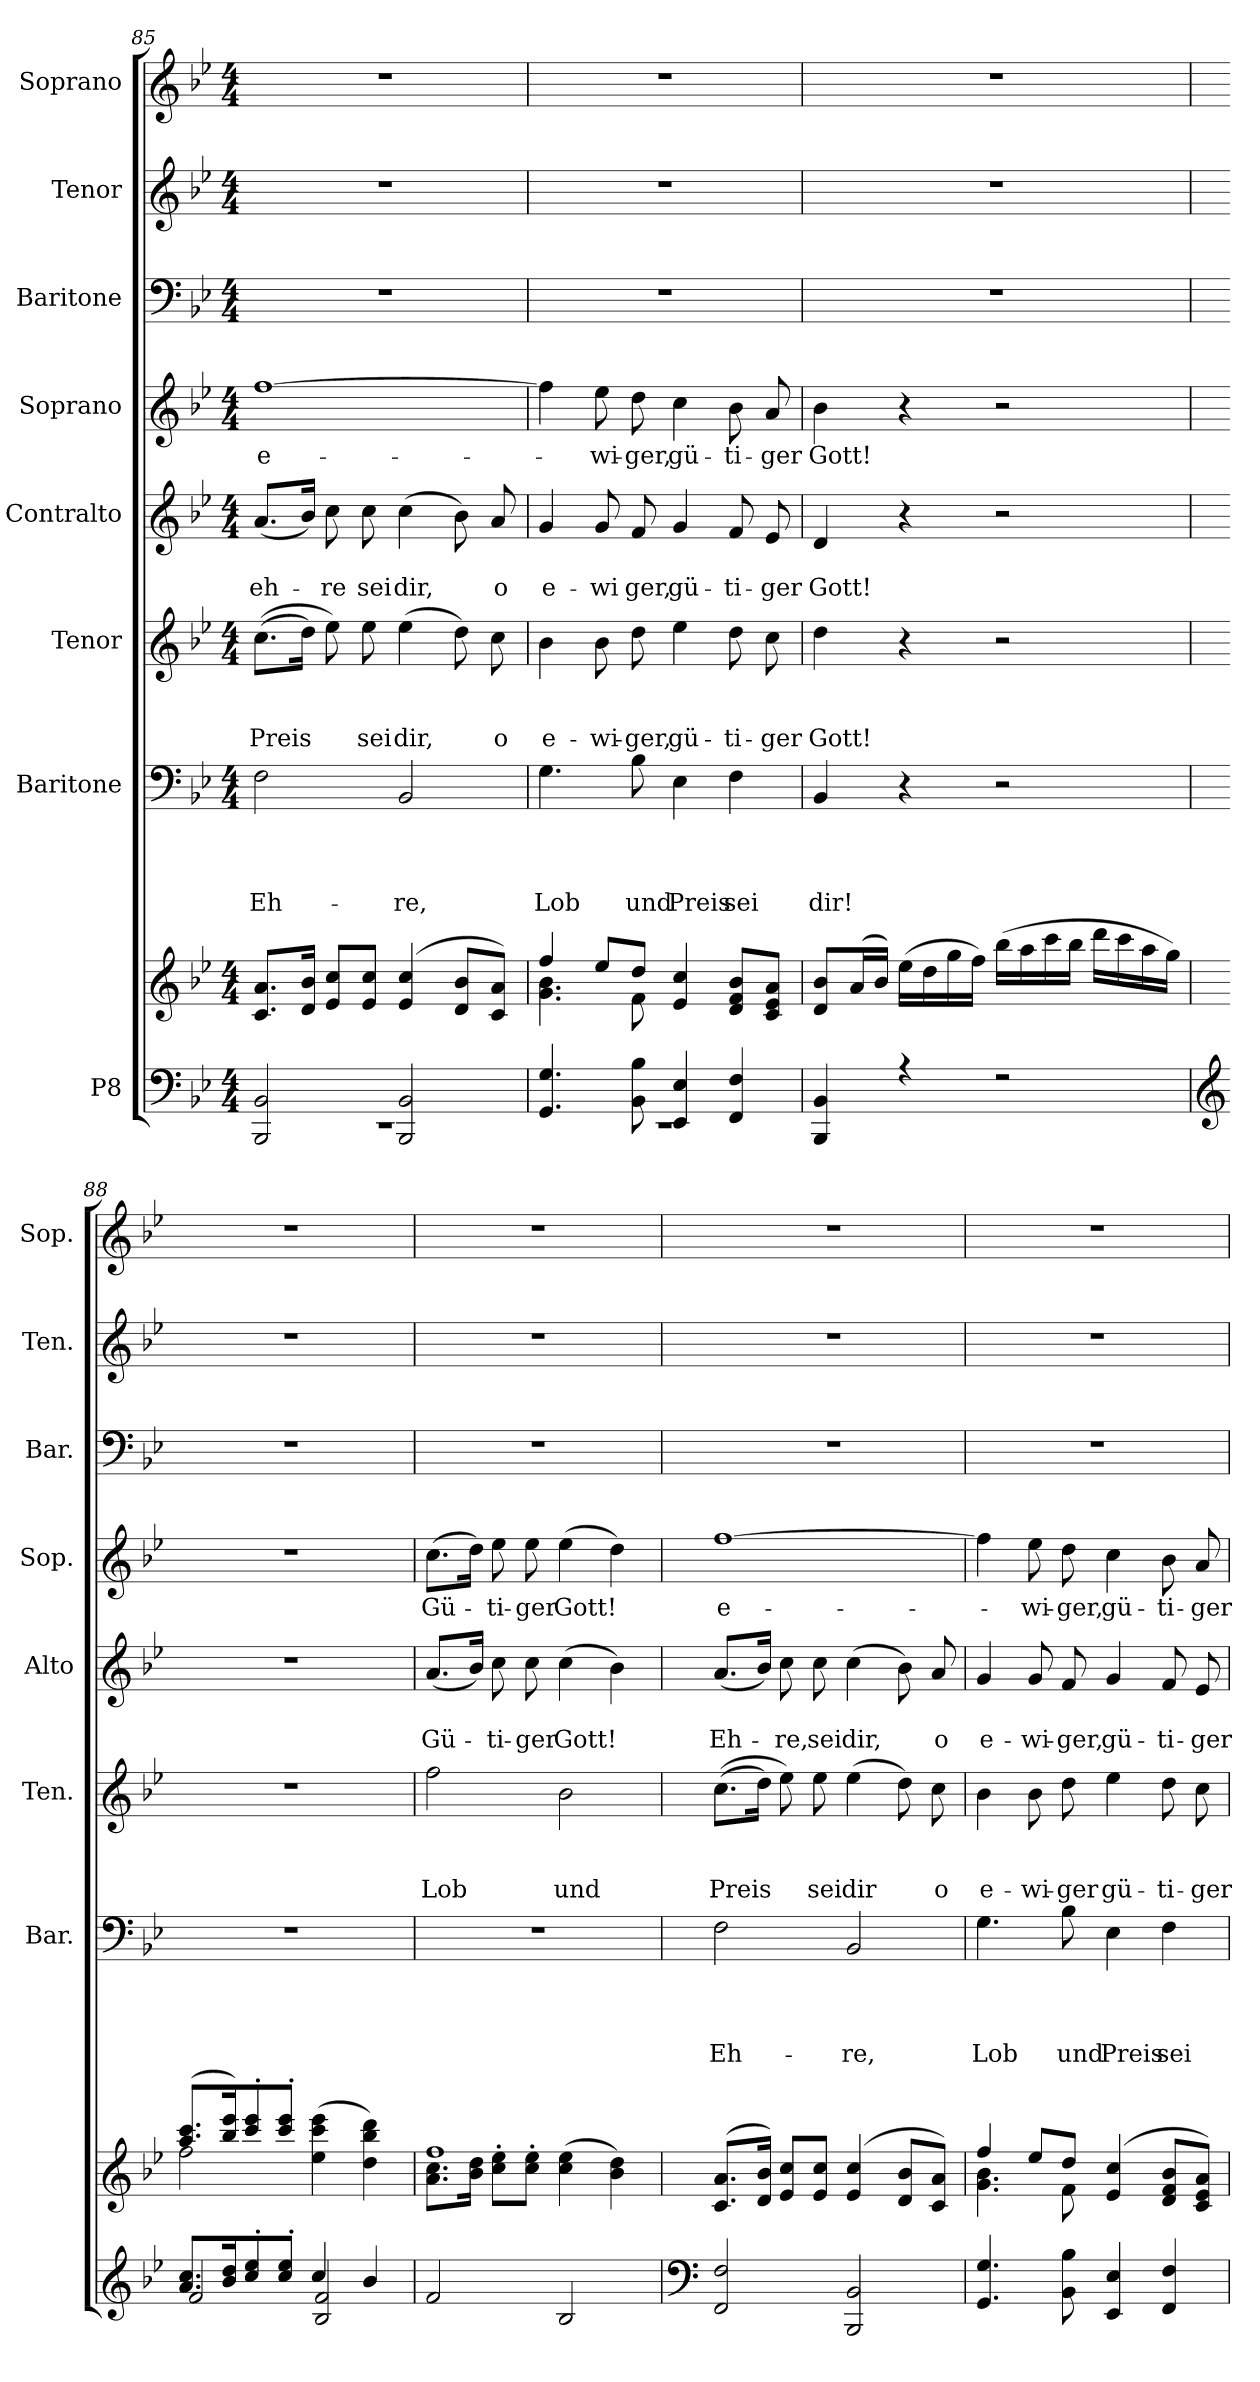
**kern	**kern	**kern	**text	**text	**text	**text	**kern	**text	**text	**text	**kern	**text	**text	**kern	**text	**kern	**kern	**kern
*part8	*part8	*part7	*part7	*part7	*part7	*part7	*part6	*part6	*part6	*part6	*part5	*part5	*part5	*part4	*part4	*part3	*part2	*part1
*staff9	*staff8	*staff7	*staff7	*staff7	*staff7	*staff7	*staff6	*staff6	*staff6	*staff6	*staff5	*staff5	*staff5	*staff4	*staff4	*staff3	*staff2	*staff1
*I"P8	*	*I"Baritone	*	*	*	*	*I"Tenor	*	*	*	*I"Contralto	*	*	*I"Soprano	*	*I"Baritone	*I"Tenor	*I"Soprano
*	*	*I'Bar.	*	*	*	*	*I'Ten.	*	*	*	*I'Alto	*	*	*I'Sop.	*	*I'Bar.	*I'Ten.	*I'Sop.
*clefF4	*clefG2	*clefF4	*	*	*	*	*clefG2	*	*	*	*clefG2	*	*	*clefG2	*	*clefF4	*clefG2	*clefG2
*	*	*	*	*	*	*	*ITrd7c12	*	*	*	*	*	*	*	*	*	*ITrd7c12	*
*k[b-e-]	*k[b-e-]	*k[b-e-]	*	*	*	*	*k[b-e-]	*	*	*	*k[b-e-]	*	*	*k[b-e-]	*	*k[b-e-]	*k[b-e-]	*k[b-e-]
*B-:	*B-:	*B-:	*	*	*	*	*B-:	*	*	*	*B-:	*	*	*B-:	*	*B-:	*B-:	*B-:
*M4/4	*M4/4	*M4/4	*	*	*	*	*M4/4	*	*	*	*M4/4	*	*	*M4/4	*	*M4/4	*M4/4	*M4/4
=85	=85	=85	=85	=85	=85	=85	=85	=85	=85	=85	=85	=85	=85	=85	=85	=85	=85	=85
*^	*^	*	*	*	*	*	*	*	*	*	*	*	*	*	*	*	*	*
*	*	*	*^	*	*	*	*	*	*	*	*	*	*	*	*	*	*	*	*	*
!	!	!	!	!	!	!	!	!	!LO:LY:b	!	!	!	!LO:LY:b	!	!	!LO:LY:b	!	!LO:LY:b	!	!	!
2BBB-/ 2BB-/	1rEE	1ryy	1ryy	8.c/ 8.a/L	2F\	.	.	.	Eh-	(>(>8.c\L	.	.	Preis	(<8.a/L	.	eh-	[>1ff	e-	1r	1r	1r
.	.	.	.	16d/ 16b-/Jk	.	.	.	.	.	16d\Jk)	.	.	.	16b-/Jk)	.	.	.	.	.	.	.
!	!	!	!	!	!	!	!	!	!	!	!	!	!	!	!	!LO:LY:b	!	!	!	!	!
.	.	.	.	8e-/ 8cc/L	.	.	.	.	.	8e-\)	.	.	.	8cc\	.	-re	.	.	.	.	.
!	!	!	!	!	!	!	!	!	!	!	!	!	!LO:LY:b	!	!	!LO:LY:b	!	!	!	!	!
.	.	.	.	8e-/ 8cc/J	.	.	.	.	.	8e-\	.	.	sei	8cc\	.	sei	.	.	.	.	.
!	!	!	!	!	!	!	!	!	!LO:LY:b	!	!	!	!LO:LY:b	!	!	!LO:LY:b	!	!	!	!	!
2BBB-/ 2BB-/	.	.	.	(<4e-/ 4cc/	2BB-/	.	.	.	-re,	(>4e-\	.	.	dir,	(>4cc\	.	dir,	.	.	.	.	.
.	.	.	.	8d/ 8b-/L	.	.	.	.	.	8d\)	.	.	.	8b-\)	.	.	.	.	.	.	.
!	!	!	!	!	!	!	!	!	!	!	!	!	!LO:LY:b	!	!	!LO:LY:b	!	!	!	!	!
.	.	.	.	8c/ 8a/J)	.	.	.	.	.	8c\	.	.	o	8a/	.	o	.	.	.	.	.
=86	=86	=86	=86	=86	=86	=86	=86	=86	=86	=86	=86	=86	=86	=86	=86	=86	=86	=86	=86	=86	=86
!	!	!	!	!	!	!	!	!	!LO:LY:b	!	!	!	!LO:LY:b	!	!	!LO:LY:b	!	!	!	!	!
4.GG/ 4.G/	1rEE	1ryy	4.g\ 4.b-\	4ff/	4.G\	.	.	.	Lob	4B-\	.	.	e-	4g/	.	e-	4ff\]	.	1r	1r	1r
!	!	!	!	!	!	!	!	!	!	!	!	!	!LO:LY:b	!	!	!LO:LY:b	!	!LO:LY:b	!	!	!
.	.	.	.	8ee-/L	.	.	.	.	.	8B-\	.	.	-wi-	8g/	.	-wi	8ee-\	-wi-	.	.	.
!	!	!	!	!	!	!	!	!	!LO:LY:b	!	!	!	!LO:LY:b	!	!	!LO:LY:b	!	!LO:LY:b	!	!	!
8BB-\ 8B-\	.	.	8f\	8dd/J	8B-\	.	.	.	und	8d\	.	.	-ger,	8f/	.	ger,	8dd\	-ger,	.	.	.
!	!	!	!	!	!	!	!	!	!LO:LY:b	!	!	!	!LO:LY:b	!	!	!LO:LY:b	!	!LO:LY:b	!	!	!
4EE-/ 4E-/	.	.	2ryy	4e-/ 4cc/	4E-\	.	.	.	Preis	4e-\	.	.	gü-	4g/	.	gü-	4cc\	gü-	.	.	.
!	!	!	!	!	!	!	!	!	!LO:LY:b	!	!	!	!LO:LY:b	!	!	!LO:LY:b	!	!LO:LY:b	!	!	!
4FF/ 4F/	.	.	.	8d/ 8f/ 8b-/L	4F\	.	.	.	sei	8d\	.	.	-ti-	8f/	.	-ti-	8b-\	-ti-	.	.	.
!	!	!	!	!	!	!	!	!	!	!	!	!	!LO:LY:b	!	!	!LO:LY:b	!	!LO:LY:b	!	!	!
.	.	.	.	8c/ 8e-/ 8a/J	.	.	.	.	.	8c\	.	.	-ger	8e-/	.	-ger	8a/	-ger	.	.	.
!!LO:PB:g=z
=87	=87	=87	=87	=87	=87	=87	=87	=87	=87	=87	=87	=87	=87	=87	=87	=87	=87	=87	=87	=87	=87
!	!	!	!	!	!	!	!	!	!LO:LY:b	!	!	!	!LO:LY:b	!	!	!LO:LY:b	!	!LO:LY:b	!	!	!
4BBB-/ 4BB-/	1ryy	1ryy	1ryy	8d/ 8b-/L	4BB-/	.	.	.	dir!	4d\	.	.	Gott!	4d/	.	Gott!	4b-\	Gott!	1r	1r	1r
.	.	.	.	(<16a/L	.	.	.	.	.	.	.	.	.	.	.	.	.	.	.	.	.
.	.	.	.	16b-/JJ)	.	.	.	.	.	.	.	.	.	.	.	.	.	.	.	.	.
4r	.	.	.	(>16ee-\LL	4r	.	.	.	.	4r	.	.	.	4r	.	.	4r	.	.	.	.
.	.	.	.	16dd\	.	.	.	.	.	.	.	.	.	.	.	.	.	.	.	.	.
.	.	.	.	16gg\	.	.	.	.	.	.	.	.	.	.	.	.	.	.	.	.	.
.	.	.	.	16ff\JJ)	.	.	.	.	.	.	.	.	.	.	.	.	.	.	.	.	.
2r	.	.	.	(>16bb-\LL	2r	.	.	.	.	2r	.	.	.	2r	.	.	2r	.	.	.	.
.	.	.	.	16aa\	.	.	.	.	.	.	.	.	.	.	.	.	.	.	.	.	.
.	.	.	.	16ccc\	.	.	.	.	.	.	.	.	.	.	.	.	.	.	.	.	.
.	.	.	.	16bb-\JJ	.	.	.	.	.	.	.	.	.	.	.	.	.	.	.	.	.
.	.	.	.	16ddd\LL	.	.	.	.	.	.	.	.	.	.	.	.	.	.	.	.	.
.	.	.	.	16ccc\	.	.	.	.	.	.	.	.	.	.	.	.	.	.	.	.	.
.	.	.	.	16aa\	.	.	.	.	.	.	.	.	.	.	.	.	.	.	.	.	.
.	.	.	.	16gg\JJ)	.	.	.	.	.	.	.	.	.	.	.	.	.	.	.	.	.
=88	=88	=88	=88	=88	=88	=88	=88	=88	=88	=88	=88	=88	=88	=88	=88	=88	=88	=88	=88	=88	=88
*clefG2	*	*	*	*	*	*	*	*	*	*	*	*	*	*	*	*	*	*	*	*	*
8.a/ 8.cc/L	2f/	1ryy	2ff\	(>8.aa/ 8.ccc/L	1r	.	.	.	.	1r	.	.	.	1r	.	.	1r	.	1r	1r	1r
16b-/ 16dd/k	.	.	.	16bb-/ 16eee-/k)	.	.	.	.	.	.	.	.	.	.	.	.	.	.	.	.	.
8cc/'> 8ee-/'>	.	.	.	8ccc/'< 8eee-/'<	.	.	.	.	.	.	.	.	.	.	.	.	.	.	.	.	.
8cc/'> 8ee-/'>J	.	.	.	8ccc/'< 8eee-/'<J	.	.	.	.	.	.	.	.	.	.	.	.	.	.	.	.	.
4cc/	2B-/ 2f/	.	2ryy	(>4ee-\ 4ccc\ 4eee-\	.	.	.	.	.	.	.	.	.	.	.	.	.	.	.	.	.
4b-/	.	.	.	4dd\ 4bb-\ 4ddd\)	.	.	.	.	.	.	.	.	.	.	.	.	.	.	.	.	.
=89	=89	=89	=89	=89	=89	=89	=89	=89	=89	=89	=89	=89	=89	=89	=89	=89	=89	=89	=89	=89	=89
!	!	!	!	!	!	!	!	!	!	!	!	!	!LO:LY:b	!	!	!LO:LY:b	!	!LO:LY:b	!	!	!
2f/	1ryy	1ryy	1ff	8.a\ 8.cc\L	1r	.	.	.	.	2f\	.	.	Lob	(<8.a/L	.	Gü-	(>8.cc\L	Gü-	1r	1r	1r
.	.	.	.	16b-\ 16dd\Jk	.	.	.	.	.	.	.	.	.	16b-/Jk)	.	.	16dd\Jk)	.	.	.	.
!	!	!	!	!	!	!	!	!	!	!	!	!	!	!	!	!LO:LY:b	!	!LO:LY:b	!	!	!
.	.	.	.	8cc\'> 8ee-\'>L	.	.	.	.	.	.	.	.	.	8cc\	.	-ti-	8ee-\	-ti-	.	.	.
!	!	!	!	!	!	!	!	!	!	!	!	!	!	!	!	!LO:LY:b	!	!LO:LY:b	!	!	!
.	.	.	.	8cc\'> 8ee-\'>J	.	.	.	.	.	.	.	.	.	8cc\	.	-ger	8ee-\	-ger	.	.	.
!	!	!	!	!	!	!	!	!	!	!	!	!	!LO:LY:b	!	!	!LO:LY:b	!	!LO:LY:b	!	!	!
2B-/	.	.	.	(>4cc\ 4ee-\	.	.	.	.	.	2B-\	.	.	und	(>4cc\	.	Gott!	(>4ee-\	Gott!	.	.	.
.	.	.	.	4b-\ 4dd\)	.	.	.	.	.	.	.	.	.	4b-\)	.	.	4dd\)	.	.	.	.
=90	=90	=90	=90	=90	=90	=90	=90	=90	=90	=90	=90	=90	=90	=90	=90	=90	=90	=90	=90	=90	=90
*clefF4	*	*	*	*	*	*	*	*	*	*	*	*	*	*	*	*	*	*	*	*	*
!	!	!	!	!	!	!	!	!	!LO:LY:b	!	!	!	!LO:LY:b	!	!	!LO:LY:b	!	!LO:LY:b	!	!	!
2FF/ 2F/	1ryy	1ryy	1ryy	(<8.c/ 8.a/L	2F\	.	.	.	Eh-	(>(>8.c\L	.	.	Preis	(<8.a/L	.	Eh-	[>1ff	e-	1r	1r	1r
.	.	.	.	16d/ 16b-/Jk)	.	.	.	.	.	16d\Jk)	.	.	.	16b-/Jk)	.	.	.	.	.	.	.
!	!	!	!	!	!	!	!	!	!	!	!	!	!	!	!	!LO:LY:b	!	!	!	!	!
.	.	.	.	8e-/ 8cc/L	.	.	.	.	.	8e-\)	.	.	.	8cc\	.	-re,	.	.	.	.	.
!	!	!	!	!	!	!	!	!	!	!	!	!	!LO:LY:b	!	!	!LO:LY:b	!	!	!	!	!
.	.	.	.	8e-/ 8cc/J	.	.	.	.	.	8e-\	.	.	sei	8cc\	.	sei	.	.	.	.	.
!	!	!	!	!	!	!	!	!	!LO:LY:b	!	!	!	!LO:LY:b	!	!	!LO:LY:b	!	!	!	!	!
2BBB-/ 2BB-/	.	.	.	(<4e-/ 4cc/	2BB-/	.	.	.	-re,	(>4e-\	.	.	dir	(>4cc\	.	dir,	.	.	.	.	.
.	.	.	.	8d/ 8b-/L	.	.	.	.	.	8d\)	.	.	.	8b-\)	.	.	.	.	.	.	.
!	!	!	!	!	!	!	!	!	!	!	!	!	!LO:LY:b	!	!	!LO:LY:b	!	!	!	!	!
.	.	.	.	8c/ 8a/J)	.	.	.	.	.	8c\	.	.	o	8a/	.	o	.	.	.	.	.
!!LO:PB:g=z
=91	=91	=91	=91	=91	=91	=91	=91	=91	=91	=91	=91	=91	=91	=91	=91	=91	=91	=91	=91	=91	=91
!	!	!	!	!	!	!	!	!	!LO:LY:b	!	!	!	!LO:LY:b	!	!	!LO:LY:b	!	!	!	!	!
4.GG/ 4.G/	1ryy	1ryy	4.g\ 4.b-\	4ff/	4.G\	.	.	.	Lob	4B-\	.	.	e-	4g/	.	e-	4ff\]	.	1r	1r	1r
!	!	!	!	!	!	!	!	!	!	!	!	!	!LO:LY:b	!	!	!LO:LY:b	!	!LO:LY:b	!	!	!
.	.	.	.	8ee-/L	.	.	.	.	.	8B-\	.	.	-wi-	8g/	.	-wi-	8ee-\	-wi-	.	.	.
!	!	!	!	!	!	!	!	!	!LO:LY:b	!	!	!	!LO:LY:b	!	!	!LO:LY:b	!	!LO:LY:b	!	!	!
8BB-\ 8B-\	.	.	8f\	8dd/J	8B-\	.	.	.	und	8d\	.	.	-ger	8f/	.	-ger,	8dd\	-ger,	.	.	.
!	!	!	!	!	!	!	!	!	!LO:LY:b	!	!	!	!LO:LY:b	!	!	!LO:LY:b	!	!LO:LY:b	!	!	!
4EE-/ 4E-/	.	.	2ryy	(<4e-/ 4cc/	4E-\	.	.	.	Preis	4e-\	.	.	gü-	4g/	.	gü-	4cc\	gü-	.	.	.
!	!	!	!	!	!	!	!	!	!LO:LY:b	!	!	!	!LO:LY:b	!	!	!LO:LY:b	!	!LO:LY:b	!	!	!
4FF/ 4F/	.	.	.	8d/ 8f/ 8b-/L	4F\	.	.	.	sei	8d\	.	.	-ti-	8f/	.	-ti-	8b-\	-ti-	.	.	.
!	!	!	!	!	!	!	!	!	!	!	!	!	!LO:LY:b	!	!	!LO:LY:b	!	!LO:LY:b	!	!	!
.	.	.	.	8c/ 8e-/ 8a/J)	.	.	.	.	.	8c\	.	.	-ger	8e-/	.	-ger	8a/	-ger	.	.	.
*v	*v	*	*	*	*	*	*	*	*	*	*	*	*	*	*	*	*	*	*	*	*
*	*v	*v	*v	*	*	*	*	*	*	*	*	*	*	*	*	*	*	*	*	*
=	=	=	=	=	=	=	=	=	=	=	=	=	=	=	=	=	=	=
*-	*-	*-	*-	*-	*-	*-	*-	*-	*-	*-	*-	*-	*-	*-	*-	*-	*-	*-
